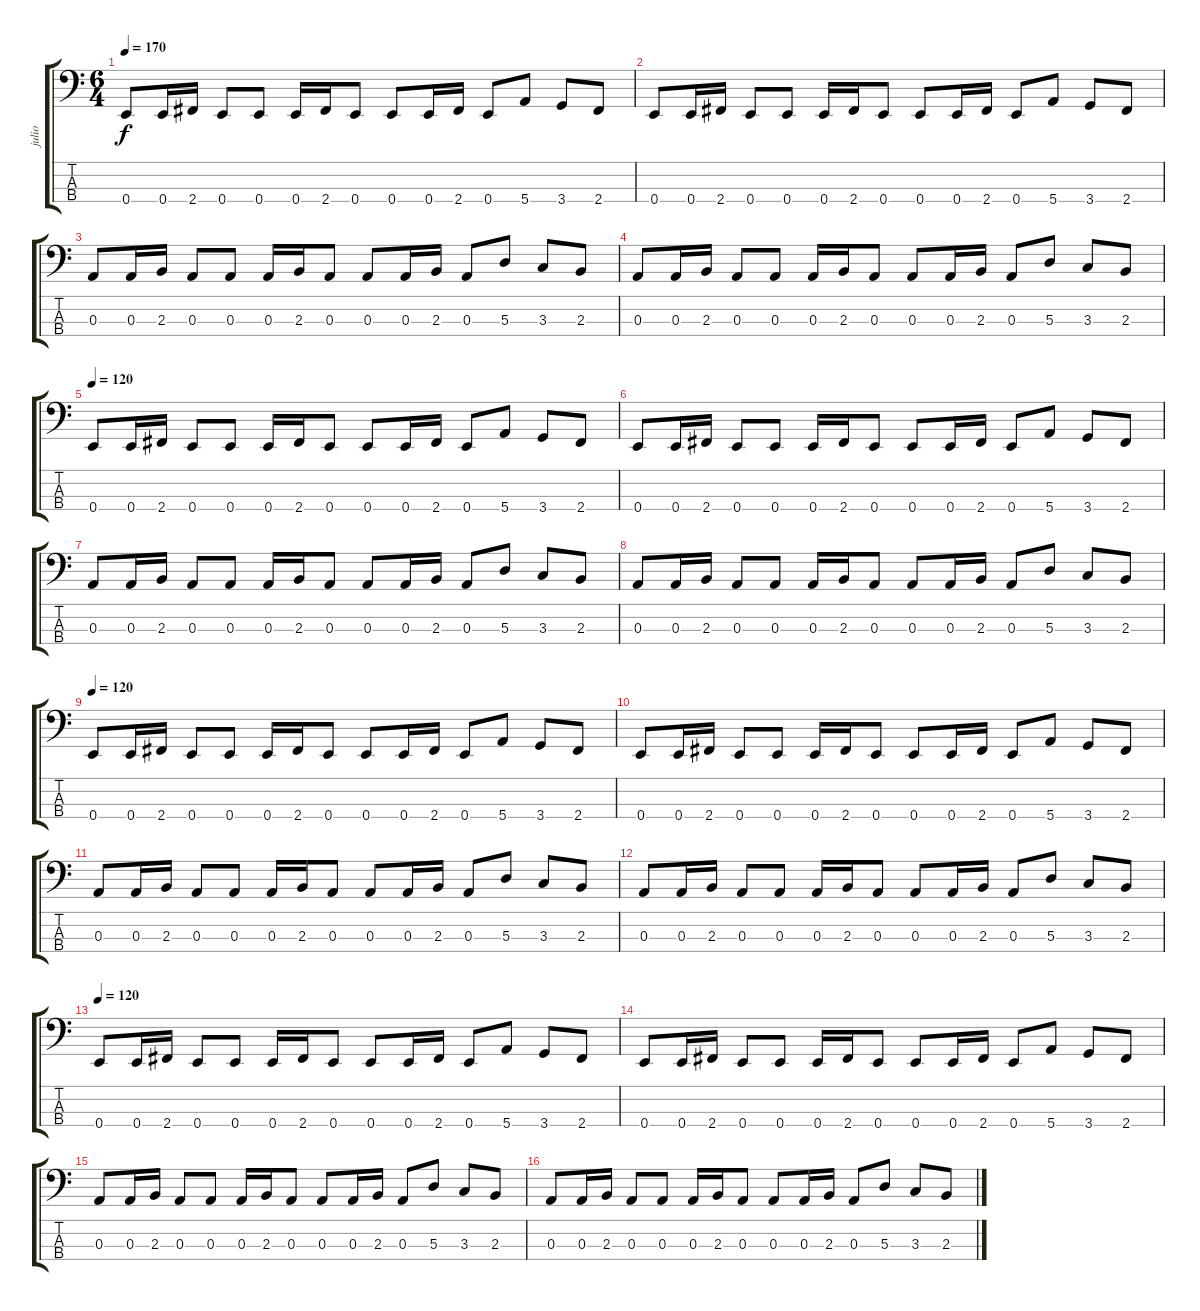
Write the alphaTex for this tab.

\track ("julio" "julio") {instrument electricbassfinger}
\staff {score tabs}
\tuning (G2 D2 A1 E1) {hide}
\ts (6 4)
\tempo 170
\tempo 120
\tempo 170
\clef f4
\ks c
0.4.8{dy f instrument electricbassfinger} 0.4.16 2.4.16 0.4.8 0.4.8 0.4.16 2.4.16 0.4.8 0.4.8 0.4.16 2.4.16 0.4.8 5.4.8 3.4.8 2.4.8 |
0.4.8 0.4.16 2.4.16 0.4.8 0.4.8 0.4.16 2.4.16 0.4.8 0.4.8 0.4.16 2.4.16 0.4.8 5.4.8 3.4.8 2.4.8 |
0.3.8 0.3.16 2.3.16 0.3.8 0.3.8 0.3.16 2.3.16 0.3.8 0.3.8 0.3.16 2.3.16 0.3.8 5.3.8 3.3.8 2.3.8 |
0.3.8 0.3.16 2.3.16 0.3.8 0.3.8 0.3.16 2.3.16 0.3.8 0.3.8 0.3.16 2.3.16 0.3.8 5.3.8 3.3.8 2.3.8 |
\tempo 120
0.4.8 0.4.16 2.4.16 0.4.8 0.4.8 0.4.16 2.4.16 0.4.8 0.4.8 0.4.16 2.4.16 0.4.8 5.4.8 3.4.8 2.4.8 |
0.4.8 0.4.16 2.4.16 0.4.8 0.4.8 0.4.16 2.4.16 0.4.8 0.4.8 0.4.16 2.4.16 0.4.8 5.4.8 3.4.8 2.4.8 |
0.3.8 0.3.16 2.3.16 0.3.8 0.3.8 0.3.16 2.3.16 0.3.8 0.3.8 0.3.16 2.3.16 0.3.8 5.3.8 3.3.8 2.3.8 |
0.3.8 0.3.16 2.3.16 0.3.8 0.3.8 0.3.16 2.3.16 0.3.8 0.3.8 0.3.16 2.3.16 0.3.8 5.3.8 3.3.8 2.3.8 |
\tempo 120
0.4.8 0.4.16 2.4.16 0.4.8 0.4.8 0.4.16 2.4.16 0.4.8 0.4.8 0.4.16 2.4.16 0.4.8 5.4.8 3.4.8 2.4.8 |
0.4.8 0.4.16 2.4.16 0.4.8 0.4.8 0.4.16 2.4.16 0.4.8 0.4.8 0.4.16 2.4.16 0.4.8 5.4.8 3.4.8 2.4.8 |
0.3.8 0.3.16 2.3.16 0.3.8 0.3.8 0.3.16 2.3.16 0.3.8 0.3.8 0.3.16 2.3.16 0.3.8 5.3.8 3.3.8 2.3.8 |
0.3.8 0.3.16 2.3.16 0.3.8 0.3.8 0.3.16 2.3.16 0.3.8 0.3.8 0.3.16 2.3.16 0.3.8 5.3.8 3.3.8 2.3.8 |
\tempo 120
0.4.8 0.4.16 2.4.16 0.4.8 0.4.8 0.4.16 2.4.16 0.4.8 0.4.8 0.4.16 2.4.16 0.4.8 5.4.8 3.4.8 2.4.8 |
0.4.8 0.4.16 2.4.16 0.4.8 0.4.8 0.4.16 2.4.16 0.4.8 0.4.8 0.4.16 2.4.16 0.4.8 5.4.8 3.4.8 2.4.8 |
0.3.8 0.3.16 2.3.16 0.3.8 0.3.8 0.3.16 2.3.16 0.3.8 0.3.8 0.3.16 2.3.16 0.3.8 5.3.8 3.3.8 2.3.8 |
0.3.8 0.3.16 2.3.16 0.3.8 0.3.8 0.3.16 2.3.16 0.3.8 0.3.8 0.3.16 2.3.16 0.3.8 5.3.8 3.3.8 2.3.8
